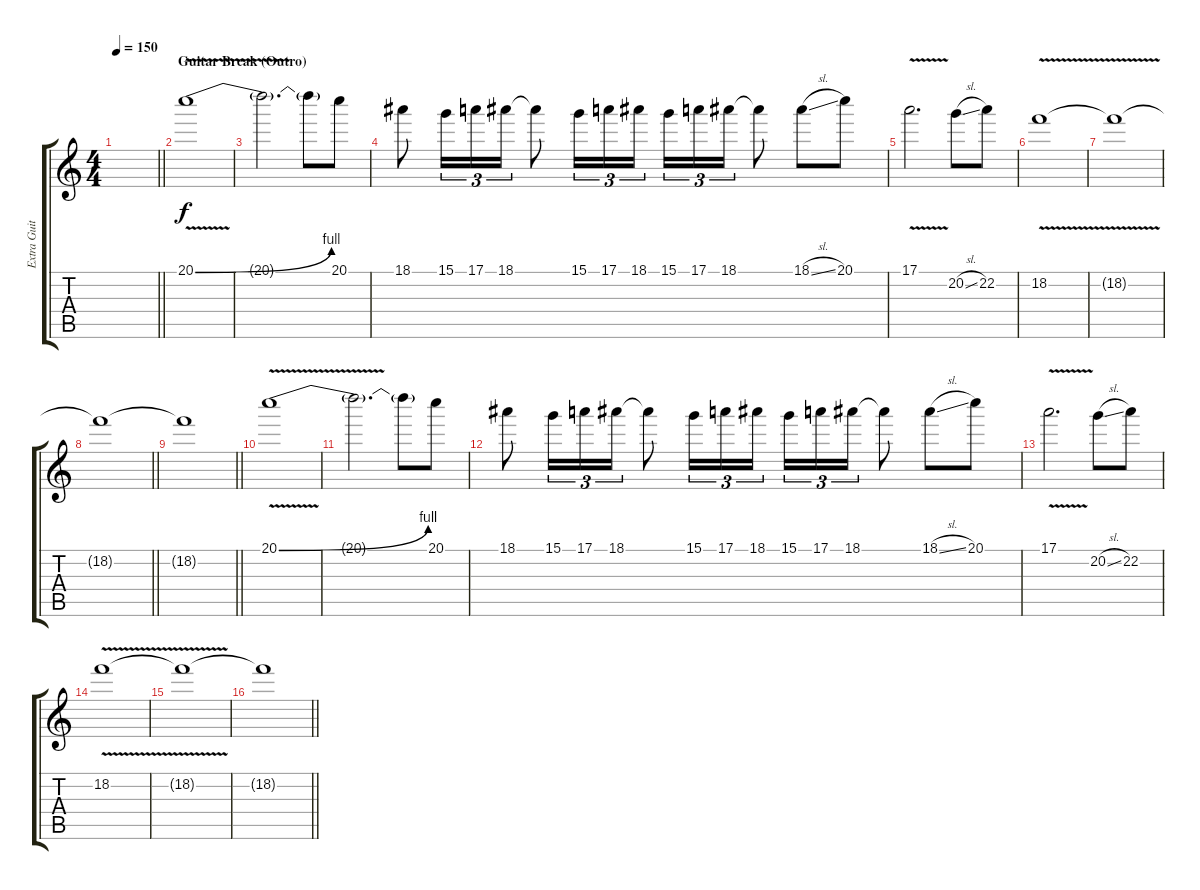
\track ("Extra Guitar" "Extra Guit") {instrument distortionguitar}
\staff {score tabs}
\tuning (E4 B3 G3 D3 A2 E2) {hide}
\ts (4 4)
\tempo 150
\clef g2
\barLineRight lightlight
\ks c
|
\section ("" "Guitar Break (Outro)")
20.1{be (bend 0 0 60 4) v}.1 |
20.1{t}.2{d} 20.1{t}.8 20.1.8 |
18.1.8 15.1.16{tu (3 2)} 17.1.16{tu (3 2)} 18.1.16{tu (3 2)} 18.1{t}.8 15.1.16{tu (3 2)} 17.1.16{tu (3 2)} 18.1.16{tu (3 2)} 15.1.16{tu (3 2)} 17.1.16{tu (3 2)} 18.1.16{tu (3 2)} 18.1{t}.8 18.1{sl}.8 20.1.8 |
17.1{v}.2{d} 20.2{sl}.8 22.2.8 |
18.2{v}.1 |
18.2{t}.1 |
\barLineRight lightlight
18.2{t}.1 |
\barLineRight lightlight
18.2{t}.1 |
20.1{be (bend 0 0 60 4) v}.1 |
20.1{t}.2{d} 20.1{t}.8 20.1.8 |
18.1.8 15.1.16{tu (3 2)} 17.1.16{tu (3 2)} 18.1.16{tu (3 2)} 18.1{t}.8 15.1.16{tu (3 2)} 17.1.16{tu (3 2)} 18.1.16{tu (3 2)} 15.1.16{tu (3 2)} 17.1.16{tu (3 2)} 18.1.16{tu (3 2)} 18.1{t}.8 18.1{sl}.8 20.1.8 |
17.1{v}.2{d} 20.2{sl}.8 22.2.8 |
18.2{v}.1 |
18.2{t}.1 |
\barLineRight lightlight
18.2{t}.1
